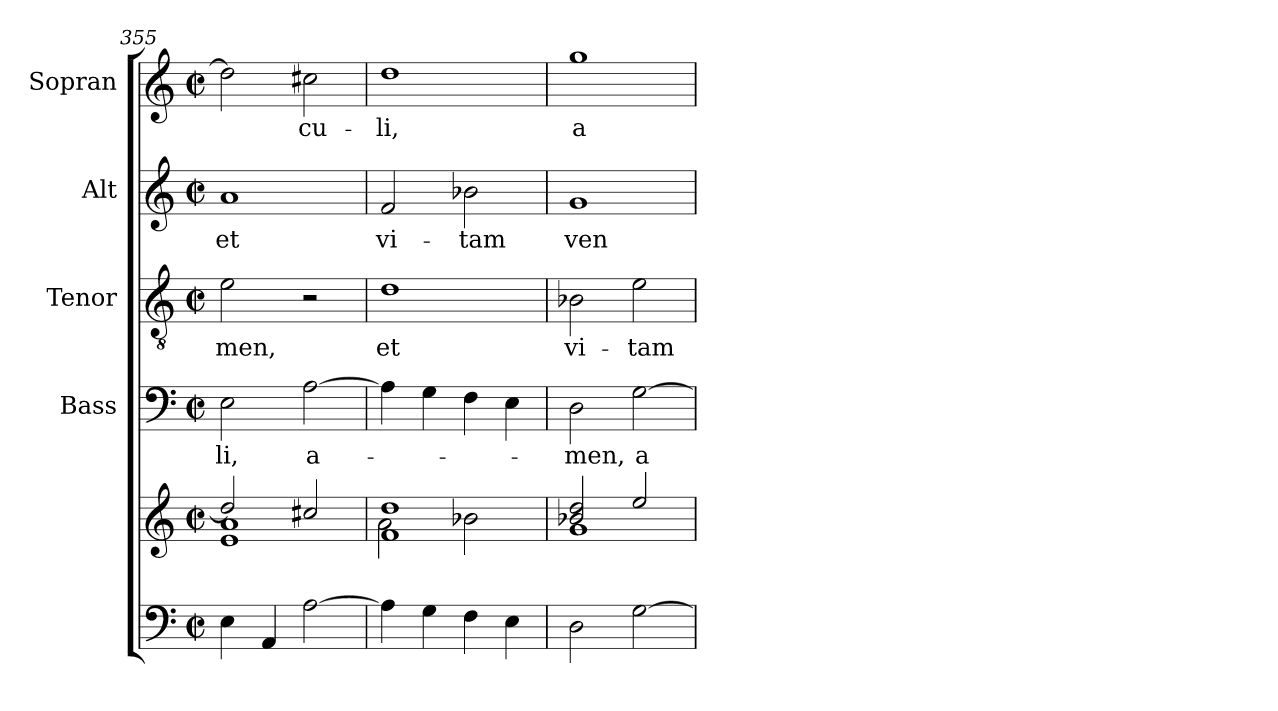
**kern	**kern	**kern	**text	**kern	**text	**kern	**text	**kern	**text
*part5	*part5	*part4	*part4	*part3	*part3	*part2	*part2	*part1	*part1
*staff6	*staff5	*staff4	*staff4	*staff3	*staff3	*staff2	*staff2	*staff1	*staff1
*	*	*I"Bass	*	*I"Tenor	*	*I"Alt	*	*I"Sopran	*
*	*	*I'B.	*	*I'T.	*	*I'A.	*	*I'S.	*
*clefF4	*clefG2	*clefF4	*	*clefGv2	*	*clefG2	*	*clefG2	*
*k[]	*k[]	*k[]	*	*k[]	*	*k[]	*	*k[]	*
*C:	*C:	*C:	*	*C:	*	*C:	*	*C:	*
*M2/2	*M2/2	*M2/2	*	*M2/2	*	*M2/2	*	*M2/2	*
*met(c|)	*met(c|)	*met(c|)	*	*met(c|)	*	*met(c|)	*	*met(c|)	*
=355	=355	=355	=355	=355	=355	=355	=355	=355	=355
*	*^	*	*	*	*	*	*	*	*
!	!	!	!	!LO:LY:b	!	!LO:LY:b	!	!LO:LY:b	!	!
4E\	2dd/]	1e 1a	2E\	-li,	2e\	-men,	1a	et	2dd\]	.
4AA/	.	.	.	.	.	.	.	.	.	.
!	!	!	!	!LO:LY:b	!	!	!	!	!	!LO:LY:b
[2A\	2cc#X/	.	[2A\	a-	2r	.	.	.	2cc#X\	-cu-
=356	=356	=356	=356	=356	=356	=356	=356	=356	=356	=356
!	!	!	!	!	!	!LO:LY:b	!	!LO:LY:b	!	!LO:LY:b
4A\]	1f 1dd	2a\	4A\]	.	1d	et	2f/	vi-	1dd	-li,
4G\	.	.	4G\	.	.	.	.	.	.	.
!	!	!	!	!	!	!	!	!LO:LY:b	!	!
4F\	.	2b-X\	4F\	.	.	.	2b-X\	-tam	.	.
4E\	.	.	4E\	.	.	.	.	.	.	.
=357	=357	=357	=357	=357	=357	=357	=357	=357	=357	=357
!	!	!	!	!LO:LY:b	!	!LO:LY:b	!	!LO:LY:b	!	!LO:LY:b
2D\	2b-X/ 2dd/	1g	2D\	-men,	2B-X\	vi-	1g	ven-	1gg	a-
!	!	!	!	!LO:LY:b	!	!LO:LY:b	!	!	!	!
[2G\	2ee/	.	[2G\	a-	2e\	-tam	.	.	.	.
*	*v	*v	*	*	*	*	*	*	*	*
=	=	=	=	=	=	=	=	=	=
*-	*-	*-	*-	*-	*-	*-	*-	*-	*-
